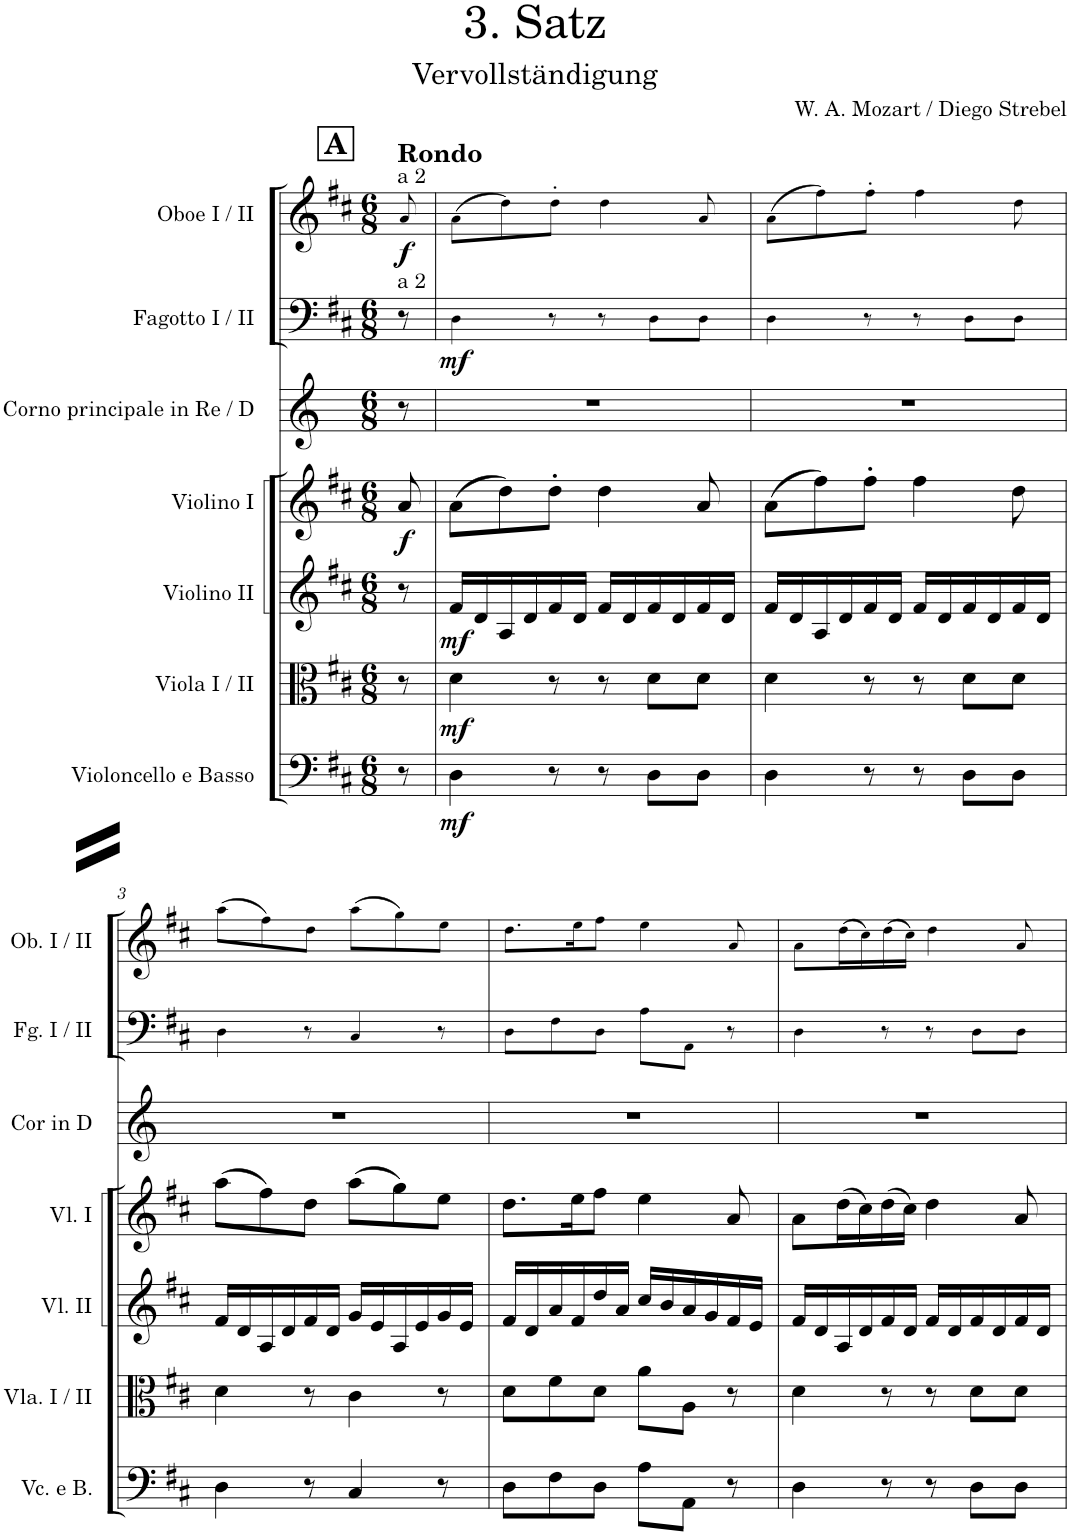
**kern	**dynam	**kern	**dynam	**kern	**dynam	**kern	**dynam	**kern	**dynam	**kern	**kern	**dynam	**kern	**dynam
*part8	*part8	*part7	*part7	*part6	*part6	*part5	*part5	*part4	*part4	*part3	*part2	*part2	*part1	*part1
*staff8	*staff8	*staff7	*staff7	*staff6	*staff6	*staff5	*staff5	*staff4	*staff4	*staff3	*staff2	*staff2	*staff1	*staff1
*I"Contrabasses	*	*I"Violoncello e Basso	*	*I"Viola I / II	*	*I"Violino II	*	*I"Violino I	*	*I"Corno principale in Re / D	*I"Fagotto I / II	*	*I"Oboe I / II	*
*I'Cbs.	*	*I'Vc. e B.	*	*I'Vla. I / II	*	*I'Vl. II	*	*I'Vl. I	*	*I'Cor in D	*I'Fg. I / II	*	*I'Ob. I / II	*
*stria5	*	*	*	*	*	*	*	*	*	*	*	*	*	*
*clefF4	*	*clefF4	*	*clefC3	*	*clefG2	*	*clefG2	*	*clefG2	*clefF4	*	*clefG2	*
*Trd7c12	*	*	*	*	*	*	*	*	*	*Trd5c10	*	*	*	*
*k[f#c#]	*	*k[f#c#]	*	*k[f#c#]	*	*k[f#c#]	*	*k[f#c#]	*	*k[]	*k[f#c#]	*	*k[f#c#]	*
*M6/8	*	*M6/8	*	*M6/8	*	*M6/8	*	*M6/8	*	*M6/8	*M6/8	*	*M6/8	*
!!LO:REH:place=s1:a:B:cj:fs=14:t=A
=	=	=	=	=	=	=	=	=	=	=	=	=	=	=
!	!	!	!	!	!	!	!	!	!	!	!	!	!LO:TX:a:B:t=Rondo	!
!	!	!	!	!	!	!	!	!	!	!	!	!	!LO:TX:a:t=a 2	!
!	!	!	!	!	!	!	!	!	!	!	!LO:TX:a:t=a 2	!	!	!
!	!	!	!	!	!	!	!	!	!LO:DY:b	!	!	!	!	!LO:DY:b
8r	.	8r	.	8r	.	8r	.	8a/	f	8r	8r	.	8a!/	f
=1	=1	=1	=1	=1	=1	=1	=1	=1	=1	=1	=1	=1	=1	=1
!	!LO:DY:b	!	!LO:DY:b	!	!LO:DY:b	!	!LO:DY:b	!	!	!	!	!LO:DY:b	!	!
4D	mf	4D\	mf	4d\	mf	16f#/LL	mf	(8a\L	.	2.r	4D!\	mf	(8a!\L	.
.	.	.	.	.	.	16d/	.	.	.	.	.	.	.	.
.	.	.	.	.	.	16A/	.	8dd\)	.	.	.	.	8dd!\)	.
.	.	.	.	.	.	16d/	.	.	.	.	.	.	.	.
8r	.	8r	.	8r	.	16f#/	.	8dd'\J	.	.	8r	.	8dd'!\J	.
.	.	.	.	.	.	16d/JJ	.	.	.	.	.	.	.	.
8r	.	8r	.	8r	.	16f#/LL	.	4dd\	.	.	8r	.	4dd!\	.
.	.	.	.	.	.	16d/	.	.	.	.	.	.	.	.
8D\L	.	8D\L	.	8d\L	.	16f#/	.	.	.	.	8D!\L	.	.	.
.	.	.	.	.	.	16d/	.	.	.	.	.	.	.	.
8D\J	.	8D\J	.	8d\J	.	16f#/	.	8a/	.	.	8D!\J	.	8a!/	.
.	.	.	.	.	.	16d/JJ	.	.	.	.	.	.	.	.
=2	=2	=2	=2	=2	=2	=2	=2	=2	=2	=2	=2	=2	=2	=2
4D	.	4D\	.	4d\	.	16f#/LL	.	(8a\L	.	2.r	4D!\	.	(8a!\L	.
.	.	.	.	.	.	16d/	.	.	.	.	.	.	.	.
.	.	.	.	.	.	16A/	.	8ff#\)	.	.	.	.	8ff#!\)	.
.	.	.	.	.	.	16d/	.	.	.	.	.	.	.	.
8r	.	8r	.	8r	.	16f#/	.	8ff#'\J	.	.	8r	.	8ff#'!\J	.
.	.	.	.	.	.	16d/JJ	.	.	.	.	.	.	.	.
8r	.	8r	.	8r	.	16f#/LL	.	4ff#\	.	.	8r	.	4ff#!\	.
.	.	.	.	.	.	16d/	.	.	.	.	.	.	.	.
8D\L	.	8D\L	.	8d\L	.	16f#/	.	.	.	.	8D!\L	.	.	.
.	.	.	.	.	.	16d/	.	.	.	.	.	.	.	.
8D\J	.	8D\J	.	8d\J	.	16f#/	.	8dd\	.	.	8D!\J	.	8dd!\	.
.	.	.	.	.	.	16d/JJ	.	.	.	.	.	.	.	.
!!LO:LB:g=z
=3	=3	=3	=3	=3	=3	=3	=3	=3	=3	=3	=3	=3	=3	=3
4D	.	4D\	.	4d\	.	16f#/LL	.	(8aa\L	.	2.r	4D!\	.	(8aa!\L	.
.	.	.	.	.	.	16d/	.	.	.	.	.	.	.	.
.	.	.	.	.	.	16A/	.	8ff#\)	.	.	.	.	8ff#!\)	.
.	.	.	.	.	.	16d/	.	.	.	.	.	.	.	.
8r	.	8r	.	8r	.	16f#/	.	8dd\J	.	.	8r	.	8dd!\J	.
.	.	.	.	.	.	16d/JJ	.	.	.	.	.	.	.	.
4C#	.	4C#/	.	4c#\	.	16g/LL	.	(8aa\L	.	.	4C#!/	.	(8aa!\L	.
.	.	.	.	.	.	16e/	.	.	.	.	.	.	.	.
.	.	.	.	.	.	16A/	.	8gg\)	.	.	.	.	8gg!\)	.
.	.	.	.	.	.	16e/	.	.	.	.	.	.	.	.
8r	.	8r	.	8r	.	16g/	.	8ee\J	.	.	8r	.	8ee!\J	.
.	.	.	.	.	.	16e/JJ	.	.	.	.	.	.	.	.
=4	=4	=4	=4	=4	=4	=4	=4	=4	=4	=4	=4	=4	=4	=4
8D\L	.	8D\L	.	8d\L	.	16f#/LL	.	8.dd\L	.	2.r	8D!\L	.	8.dd!\L	.
.	.	.	.	.	.	16d/	.	.	.	.	.	.	.	.
8F#\	.	8F#\	.	8f#\	.	16a/	.	.	.	.	8F#!\	.	.	.
.	.	.	.	.	.	16f#/	.	16ee\K	.	.	.	.	16ee!\K	.
8D\J	.	8D\J	.	8d\J	.	16dd/	.	8ff#\J	.	.	8D!\J	.	8ff#!\J	.
.	.	.	.	.	.	16a/JJ	.	.	.	.	.	.	.	.
8A\L	.	8A\L	.	8a\L	.	16cc#/LL	.	4ee\	.	.	8A!\L	.	4ee!\	.
.	.	.	.	.	.	16b/	.	.	.	.	.	.	.	.
8AA\J	.	8AA\J	.	8A\J	.	16a/	.	.	.	.	8AA!\J	.	.	.
.	.	.	.	.	.	16g/	.	.	.	.	.	.	.	.
8r	.	8r	.	8r	.	16f#/	.	8a/	.	.	8r	.	8a!/	.
.	.	.	.	.	.	16e/JJ	.	.	.	.	.	.	.	.
=5	=5	=5	=5	=5	=5	=5	=5	=5	=5	=5	=5	=5	=5	=5
4D	.	4D\	.	4d\	.	16f#/LL	.	8a\L	.	2.r	4D!\	.	8a!\L	.
.	.	.	.	.	.	16d/	.	.	.	.	.	.	.	.
.	.	.	.	.	.	16A/	.	(16dd\L	.	.	.	.	(16dd!\L	.
.	.	.	.	.	.	16d/	.	16cc#\)	.	.	.	.	16cc#!\)	.
8r	.	8r	.	8r	.	16f#/	.	(16dd\	.	.	8r	.	(16dd!\	.
.	.	.	.	.	.	16d/JJ	.	16cc#\JJ)	.	.	.	.	16cc#!\JJ)	.
8r	.	8r	.	8r	.	16f#/LL	.	4dd\	.	.	8r	.	4dd!\	.
.	.	.	.	.	.	16d/	.	.	.	.	.	.	.	.
8D\L	.	8D\L	.	8d\L	.	16f#/	.	.	.	.	8D!\L	.	.	.
.	.	.	.	.	.	16d/	.	.	.	.	.	.	.	.
8D\J	.	8D\J	.	8d\J	.	16f#/	.	8a/	.	.	8D!\J	.	8a!/	.
.	.	.	.	.	.	16d/JJ	.	.	.	.	.	.	.	.
=	=	=	=	=	=	=	=	=	=	=	=	=	=	=
*-	*-	*-	*-	*-	*-	*-	*-	*-	*-	*-	*-	*-	*-	*-
